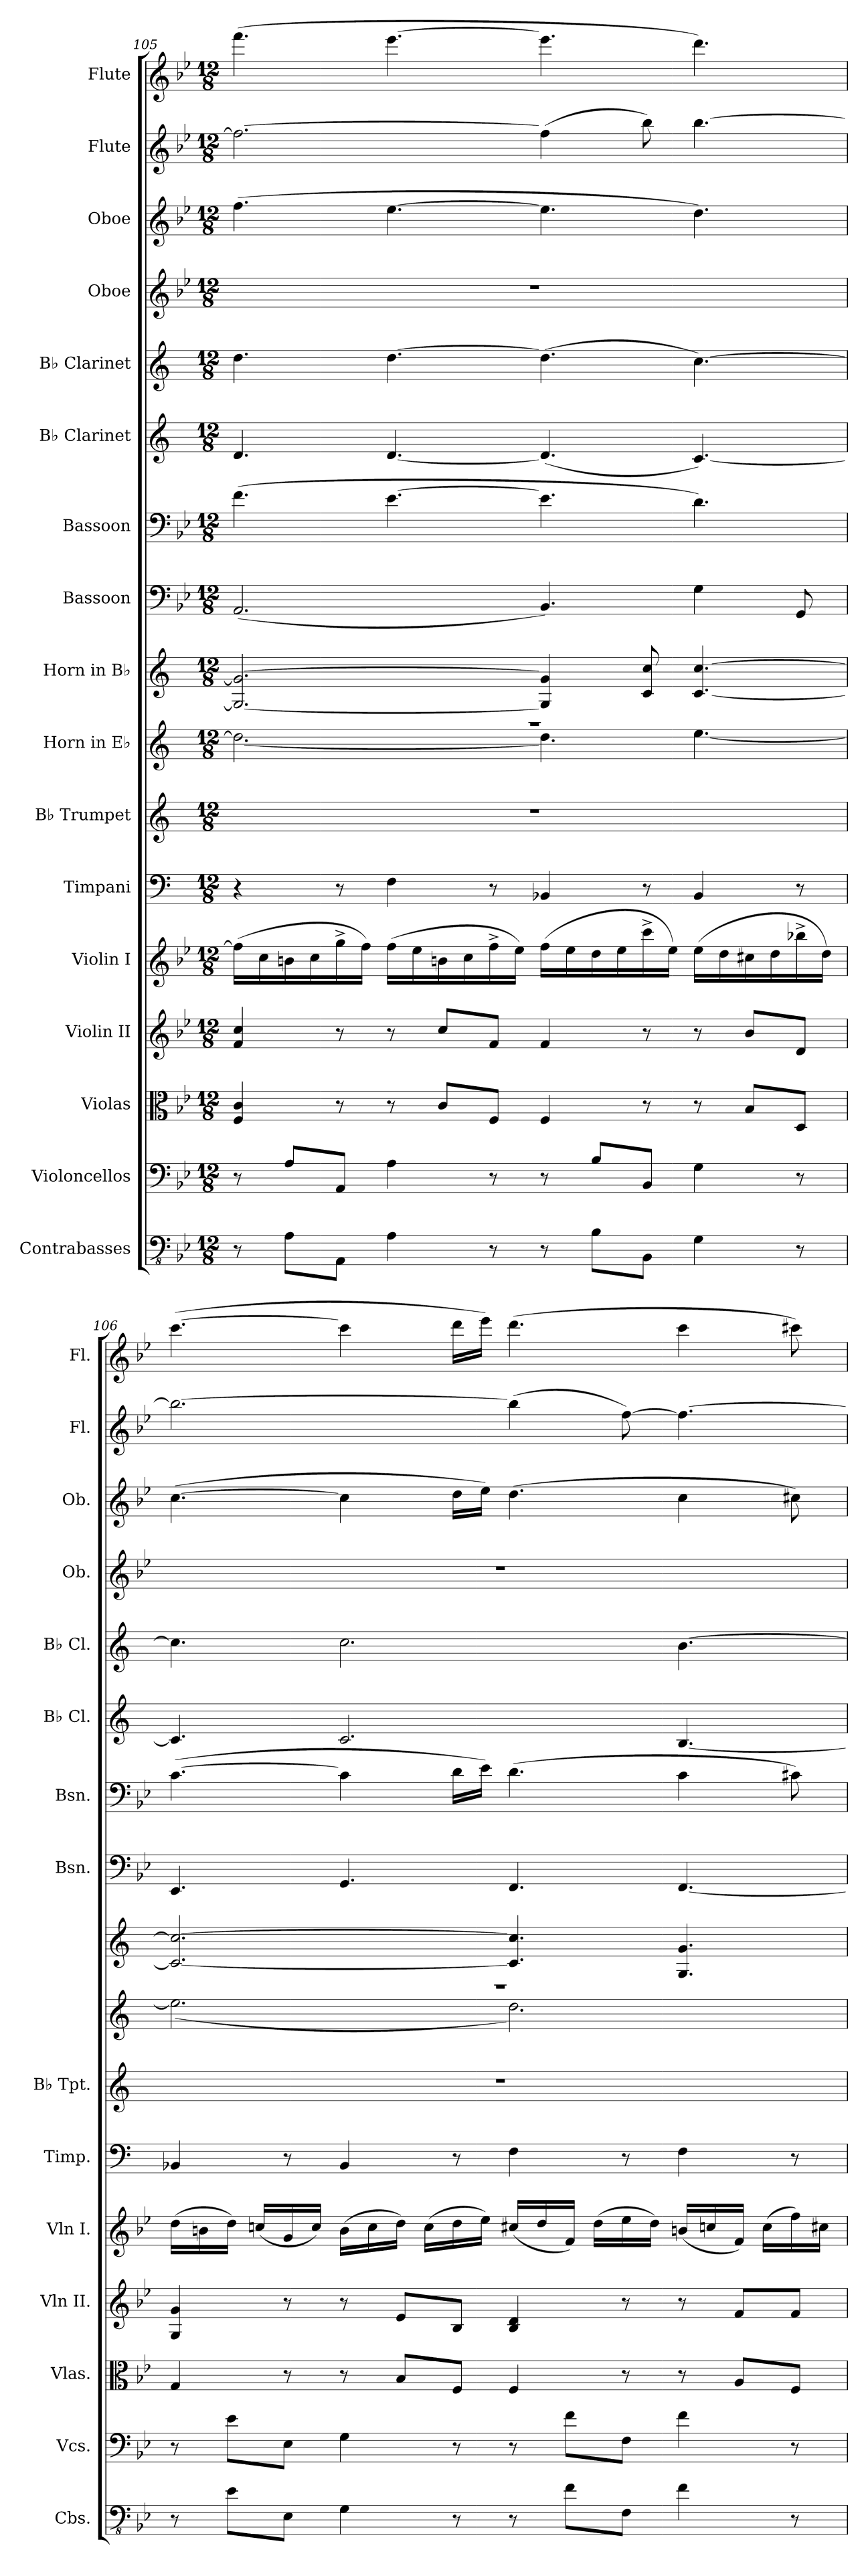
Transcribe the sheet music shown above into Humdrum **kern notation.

**kern	**kern	**kern	**kern	**kern	**kern	**kern	**kern	**kern	**kern	**kern	**kern	**kern	**kern	**kern	**kern	**kern
*part17	*part16	*part15	*part14	*part13	*part12	*part11	*part10	*part9	*part8	*part7	*part6	*part5	*part4	*part3	*part2	*part1
*staff17	*staff16	*staff15	*staff14	*staff13	*staff12	*staff11	*staff10	*staff9	*staff8	*staff7	*staff6	*staff5	*staff4	*staff3	*staff2	*staff1
*I"Contrabasses	*I"Violoncellos	*I"Violas	*I"Violin II	*I"Violin I	*I"Timpani	*I"B♭ Trumpet	*I"Horn in E♭	*I"Horn in B♭	*I"Bassoon	*I"Bassoon	*I"B♭ Clarinet	*I"B♭ Clarinet	*I"Oboe	*I"Oboe	*I"Flute	*I"Flute
*I'Cbs.	*I'Vcs.	*I'Vlas.	*I'Vln II.	*I'Vln I.	*I'Timp.	*I'B♭ Tpt.	*	*	*I'Bsn.	*I'Bsn.	*I'B♭ Cl.	*I'B♭ Cl.	*I'Ob.	*I'Ob.	*I'Fl.	*I'Fl.
!!LO:PB:g=z
*clefFv4	*clefF4	*clefC3	*clefG2	*clefG2	*clefF4	*clefG2	*clefG2	*clefG2	*clefF4	*clefF4	*clefG2	*clefG2	*clefG2	*clefG2	*clefG2	*clefG2
*	*	*	*	*	*	*ITrd1c2	*ITrd5c9	*ITrd1c2	*	*	*ITrd1c2	*ITrd1c2	*	*	*	*
*k[b-e-]	*k[b-e-]	*k[b-e-]	*k[b-e-]	*k[b-e-]	*k[]	*k[b-e-]	*k[b-e-a-]	*k[b-e-]	*k[b-e-]	*k[b-e-]	*k[b-e-]	*k[b-e-]	*k[b-e-]	*k[b-e-]	*k[b-e-]	*k[b-e-]
*M12/8	*M12/8	*M12/8	*M12/8	*M12/8	*M12/8	*M12/8	*M12/8	*M12/8	*M12/8	*M12/8	*M12/8	*M12/8	*M12/8	*M12/8	*M12/8	*M12/8
=105	=105	=105	=105	=105	=105	=105	=105	=105	=105	=105	=105	=105	=105	=105	=105	=105
*	*	*	*	*	*	*	*^	*	*	*	*	*	*	*	*	*
8r	8r	4F/ 4c/	4f/ 4cc/	(16ff\LL]	4r	1.r	1.r	2.f\_	2.F/_ 2.f/_	(2.AA/	(4.f\	4.c/	4.cc\	1.r	(4.ff\	2.ff\_	(4.fff\
.	.	.	.	16cc\	.	.	.	.	.	.	.	.	.	.	.	.	.
8AA\L	8A\L	.	.	16bn\	.	.	.	.	.	.	.	.	.	.	.	.	.
.	.	.	.	16cc\	.	.	.	.	.	.	.	.	.	.	.	.	.
8AAA\J	8AA/J	8r	8r	16gg^\	8r	.	.	.	.	.	.	.	.	.	.	.	.
.	.	.	.	16ff\JJ)	.	.	.	.	.	.	.	.	.	.	.	.	.
4AA\	4A\	8r	8r	(16ff\LL	4F\	.	.	.	.	.	[4.e-\	[4.c/	[4.cc\	.	[4.ee-\	.	[4.eee-\
.	.	.	.	16ee-\	.	.	.	.	.	.	.	.	.	.	.	.	.
.	.	8c/L	8cc/L	16bn\	.	.	.	.	.	.	.	.	.	.	.	.	.
.	.	.	.	16cc\	.	.	.	.	.	.	.	.	.	.	.	.	.
8r	8r	8F/J	8f/J	16ff^\	8r	.	.	.	.	.	.	.	.	.	.	.	.
.	.	.	.	16ee-\JJ)	.	.	.	.	.	.	.	.	.	.	.	.	.
8r	8r	4F/	4f/	(16ff\LL	4BB-X/	.	.	4.f\]	4F/] 4f/]	4.BB-/)	4.e-\]	(4.c/]	(4.cc\]	.	4.ee-\]	(4ff\]	4.eee-\]
.	.	.	.	16ee-\	.	.	.	.	.	.	.	.	.	.	.	.	.
8BB-\L	8B-\L	.	.	16dd\	.	.	.	.	.	.	.	.	.	.	.	.	.
.	.	.	.	16ee-\	.	.	.	.	.	.	.	.	.	.	.	.	.
8BBB-\J	8BB-/J	8r	8r	16ccc^\	8r	.	.	.	8B-/ 8b-/	.	.	.	.	.	.	8bb-\)	.
.	.	.	.	16ee-\JJ)	.	.	.	.	.	.	.	.	.	.	.	.	.
4GG\	4G\	8r	8r	(16ee-\LL	4BB-/	.	.	[4.g\	[4.B-/ [4.b-/	4G\	4.d\)	[4.B-/)	[4.b-\)	.	4.dd\)	[4.bb-\	4.ddd\)
.	.	.	.	16dd\	.	.	.	.	.	.	.	.	.	.	.	.	.
.	.	8B-/L	8b-/L	16cc#X\	.	.	.	.	.	.	.	.	.	.	.	.	.
.	.	.	.	16dd\	.	.	.	.	.	.	.	.	.	.	.	.	.
8r	8r	8D/J	8d/J	16bb-X^\	8r	.	.	.	.	8GG/	.	.	.	.	.	.	.
.	.	.	.	16dd\JJ)	.	.	.	.	.	.	.	.	.	.	.	.	.
=106	=106	=106	=106	=106	=106	=106	=106	=106	=106	=106	=106	=106	=106	=106	=106	=106	=106
8r	8r	4G/	4G/ 4g/	(16dd\LL	4BB-X/	1.r	1.r	(2.g\]	2.B-/_ 2.b-/_	4.EE-/	([4.c\	4.B-/]	4.b-\]	1.r	([4.cc\	2.bb-\_	([4.ccc\
.	.	.	.	16bn\	.	.	.	.	.	.	.	.	.	.	.	.	.
8E-\L	8e-\L	.	.	16dd\JJ)	.	.	.	.	.	.	.	.	.	.	.	.	.
.	.	.	.	(16ccn/LL	.	.	.	.	.	.	.	.	.	.	.	.	.
8EE-\J	8E-\J	8r	8r	16g/	8r	.	.	.	.	.	.	.	.	.	.	.	.
.	.	.	.	16cc/JJ)	.	.	.	.	.	.	.	.	.	.	.	.	.
4GG\	4G\	8r	8r	(16b\LL	4BB-/	.	.	.	.	4.GG/	4c\]	2.B-/	2.b-\	.	4cc\]	.	4ccc\]
.	.	.	.	16cc\	.	.	.	.	.	.	.	.	.	.	.	.	.
.	.	8B-/L	8e-/L	16dd\JJ)	.	.	.	.	.	.	.	.	.	.	.	.	.
.	.	.	.	(16cc\LL	.	.	.	.	.	.	.	.	.	.	.	.	.
8r	8r	8F/J	8B-/J	16dd\	8r	.	.	.	.	.	16d\LL	.	.	.	16dd\LL	.	16ddd\LL
.	.	.	.	16ee-\JJ)	.	.	.	.	.	.	16e-\JJ)	.	.	.	16ee-\JJ)	.	16eee-\JJ)
8r	8r	4F/	4B-/ 4d/	(16cc#X/LL	4F\	.	.	2.f\)	4.B-/] 4.b-/]	4.FF/	(4.d\	.	.	.	(4.dd\	(4bb-\]	(4.ddd\
.	.	.	.	16dd/	.	.	.	.	.	.	.	.	.	.	.	.	.
8F\L	8f\L	.	.	16f/JJ)	.	.	.	.	.	.	.	.	.	.	.	.	.
.	.	.	.	(16dd\LL	.	.	.	.	.	.	.	.	.	.	.	.	.
8FF\J	8F\J	8r	8r	16ee-\	8r	.	.	.	.	.	.	.	.	.	.	[8ff\)	.
.	.	.	.	16dd\JJ)	.	.	.	.	.	.	.	.	.	.	.	.	.
4F\	4f\	8r	8r	(16bn/LL	4F\	.	.	.	4.F/ 4.f/	[4.FF/	4c\	[4.A/	[4.a\	.	4cc\	4.ff\_	4ccc\
.	.	.	.	16ccn/	.	.	.	.	.	.	.	.	.	.	.	.	.
.	.	8A/L	8f/L	16f/JJ)	.	.	.	.	.	.	.	.	.	.	.	.	.
.	.	.	.	(16cc\LL	.	.	.	.	.	.	.	.	.	.	.	.	.
8r	8r	8F/J	8f/J	16ff\)	8r	.	.	.	.	.	8c#X\)	.	.	.	8cc#X\)	.	8ccc#X\)
.	.	.	.	16cc#X\JJ	.	.	.	.	.	.	.	.	.	.	.	.	.
*	*	*	*	*	*	*	*v	*v	*	*	*	*	*	*	*	*	*
=	=	=	=	=	=	=	=	=	=	=	=	=	=	=	=	=
*-	*-	*-	*-	*-	*-	*-	*-	*-	*-	*-	*-	*-	*-	*-	*-	*-
